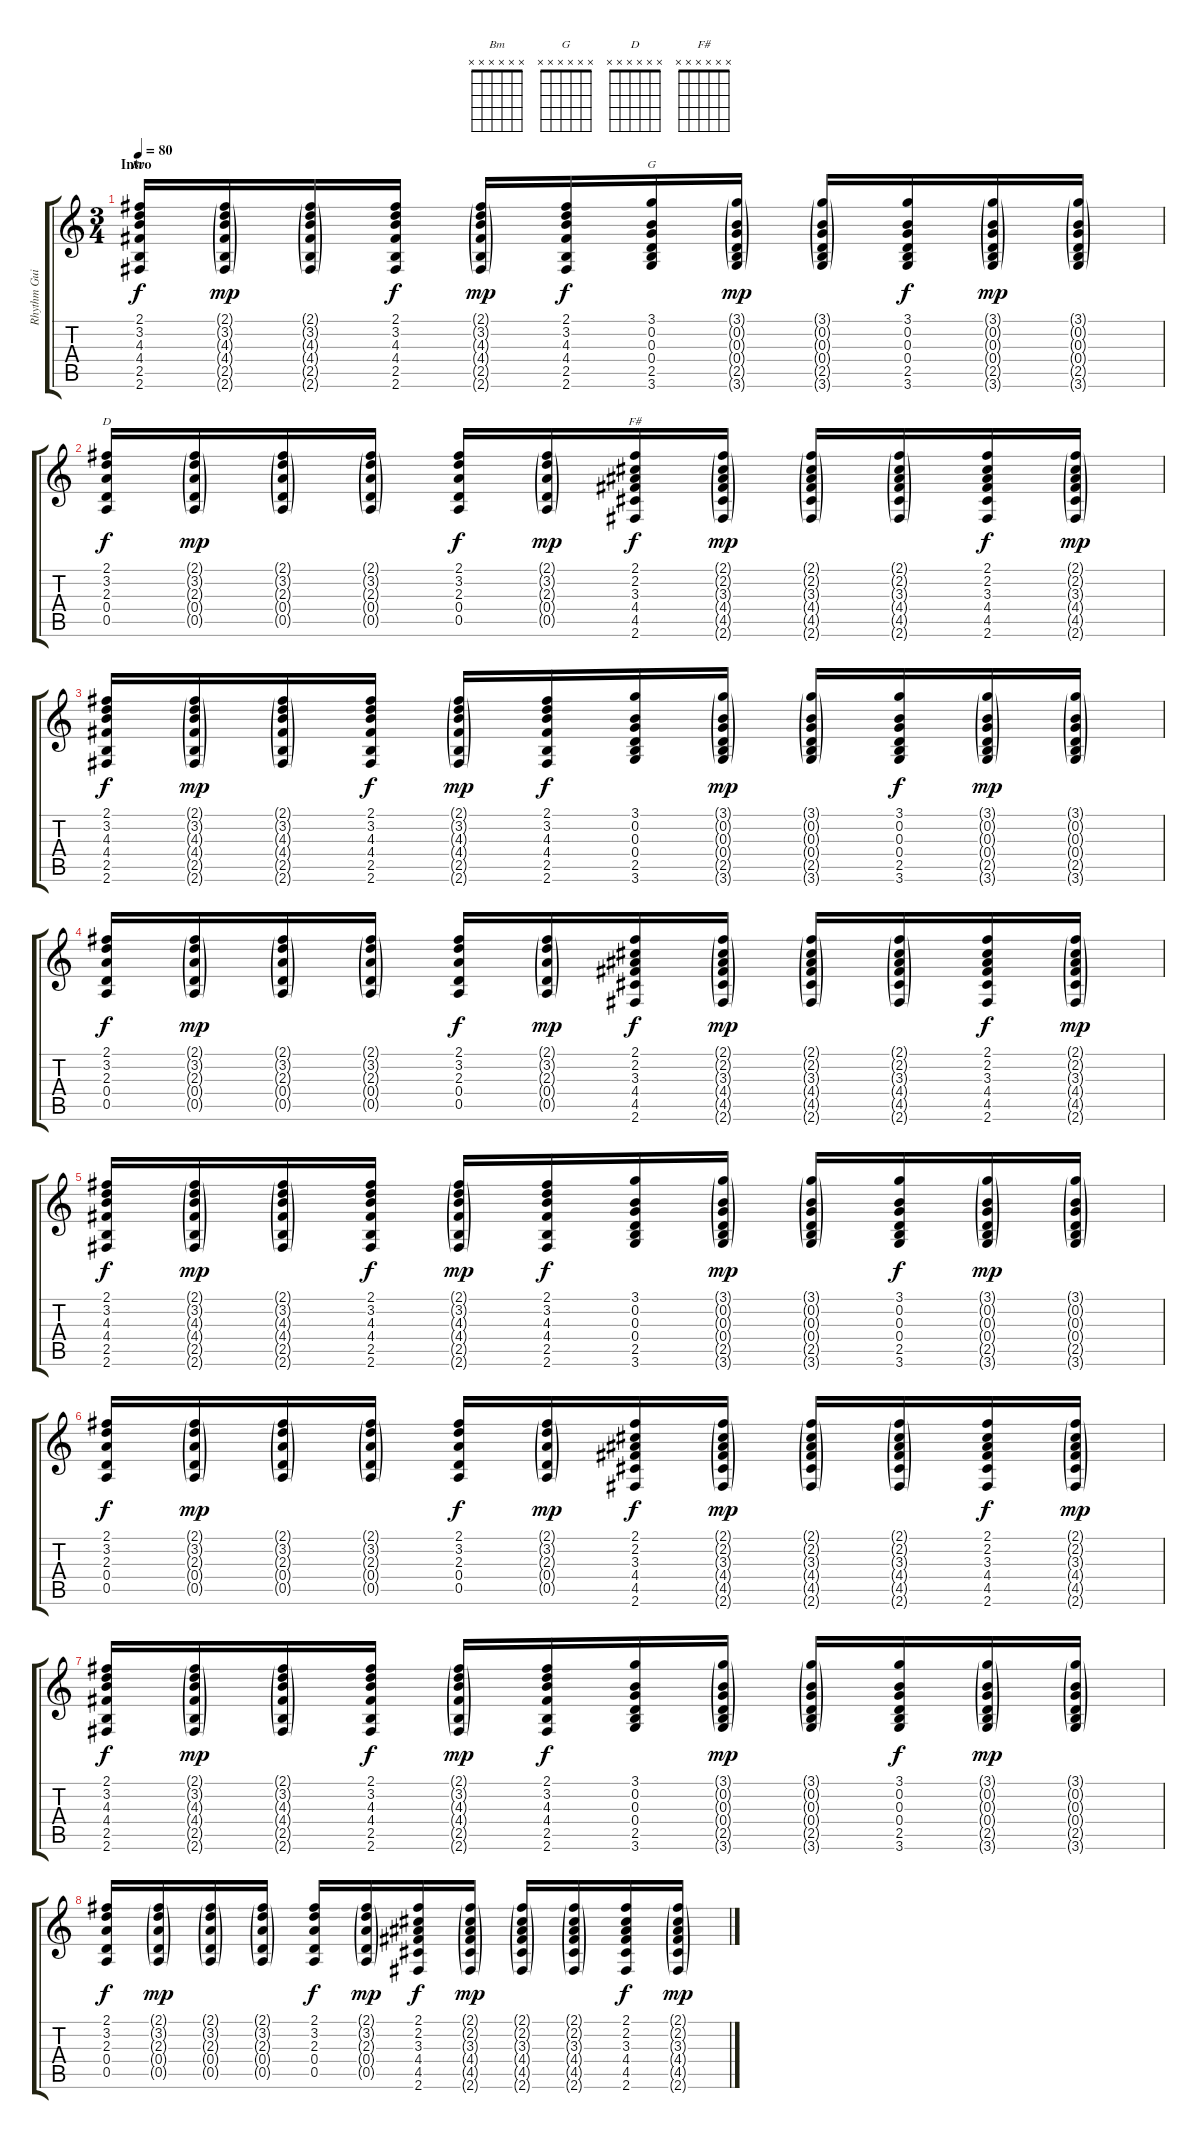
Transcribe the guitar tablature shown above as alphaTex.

\track ("Rhythm Guitar" "Rhythm Gui") {instrument acousticguitarnylon}
\staff {score tabs}
\tuning (E4 B3 G3 D3 A2 E2) {hide}
\chord ("Bm" x x x x x x)
\chord ("G" x x x x x x)
\chord ("D" x x x x x x)
\chord ("F#" x x x x x x)
\ts (3 4)
\section ("" "Intro")
\tempo 80
\clef g2
\ks c
(2.1 3.2 4.3 4.4 2.5 2.6).16{ch "Bm" dy f instrument acousticguitarnylon} (2.1{g} 3.2{g} 4.3{g} 4.4{g} 2.5{g} 2.6{g}).16{dy mp} (2.1{g} 3.2{g} 4.3{g} 4.4{g} 2.5{g} 2.6{g}).16 (2.1 3.2 4.3 4.4 2.5 2.6).16{dy f} (2.1{g} 3.2{g} 4.3{g} 4.4{g} 2.5{g} 2.6{g}).16{dy mp} (2.1 3.2 4.3 4.4 2.5 2.6).16{dy f} (3.1 0.2 0.3 0.4 2.5 3.6).16{ch "G"} (3.1{g} 0.2{g} 0.3{g} 0.4{g} 2.5{g} 3.6{g}).16{dy mp} (3.1{g} 0.2{g} 0.3{g} 0.4{g} 2.5{g} 3.6{g}).16 (3.1 0.2 0.3 0.4 2.5 3.6).16{dy f} (3.1{g} 0.2{g} 0.3{g} 0.4{g} 2.5{g} 3.6{g}).16{dy mp} (3.1{g} 0.2{g} 0.3{g} 0.4{g} 2.5{g} 3.6{g}).16 |
(2.1 3.2 2.3 0.4 0.5).16{ch "D" dy f} (2.1{g} 3.2{g} 2.3{g} 0.4{g} 0.5{g}).16{dy mp} (2.1{g} 3.2{g} 2.3{g} 0.4{g} 0.5{g}).16 (2.1{g} 3.2{g} 2.3{g} 0.4{g} 0.5{g}).16 (2.1 3.2 2.3 0.4 0.5).16{dy f} (2.1{g} 3.2{g} 2.3{g} 0.4{g} 0.5{g}).16{dy mp} (2.1 2.2 3.3 4.4 4.5 2.6).16{ch "F#" dy f} (2.1{g} 2.2{g} 3.3{g} 4.4{g} 4.5{g} 2.6{g}).16{dy mp} (2.1{g} 2.2{g} 3.3{g} 4.4{g} 4.5{g} 2.6{g}).16 (2.1{g} 2.2{g} 3.3{g} 4.4{g} 4.5{g} 2.6{g}).16 (2.1 2.2 3.3 4.4 4.5 2.6).16{dy f} (2.1{g} 2.2{g} 3.3{g} 4.4{g} 4.5{g} 2.6{g}).16{dy mp} |
(2.1 3.2 4.3 4.4 2.5 2.6).16{dy f} (2.1{g} 3.2{g} 4.3{g} 4.4{g} 2.5{g} 2.6{g}).16{dy mp} (2.1{g} 3.2{g} 4.3{g} 4.4{g} 2.5{g} 2.6{g}).16 (2.1 3.2 4.3 4.4 2.5 2.6).16{dy f} (2.1{g} 3.2{g} 4.3{g} 4.4{g} 2.5{g} 2.6{g}).16{dy mp} (2.1 3.2 4.3 4.4 2.5 2.6).16{dy f} (3.1 0.2 0.3 0.4 2.5 3.6).16 (3.1{g} 0.2{g} 0.3{g} 0.4{g} 2.5{g} 3.6{g}).16{dy mp} (3.1{g} 0.2{g} 0.3{g} 0.4{g} 2.5{g} 3.6{g}).16 (3.1 0.2 0.3 0.4 2.5 3.6).16{dy f} (3.1{g} 0.2{g} 0.3{g} 0.4{g} 2.5{g} 3.6{g}).16{dy mp} (3.1{g} 0.2{g} 0.3{g} 0.4{g} 2.5{g} 3.6{g}).16 |
(2.1 3.2 2.3 0.4 0.5).16{dy f} (2.1{g} 3.2{g} 2.3{g} 0.4{g} 0.5{g}).16{dy mp} (2.1{g} 3.2{g} 2.3{g} 0.4{g} 0.5{g}).16 (2.1{g} 3.2{g} 2.3{g} 0.4{g} 0.5{g}).16 (2.1 3.2 2.3 0.4 0.5).16{dy f} (2.1{g} 3.2{g} 2.3{g} 0.4{g} 0.5{g}).16{dy mp} (2.1 2.2 3.3 4.4 4.5 2.6).16{dy f} (2.1{g} 2.2{g} 3.3{g} 4.4{g} 4.5{g} 2.6{g}).16{dy mp} (2.1{g} 2.2{g} 3.3{g} 4.4{g} 4.5{g} 2.6{g}).16 (2.1{g} 2.2{g} 3.3{g} 4.4{g} 4.5{g} 2.6{g}).16 (2.1 2.2 3.3 4.4 4.5 2.6).16{dy f} (2.1{g} 2.2{g} 3.3{g} 4.4{g} 4.5{g} 2.6{g}).16{dy mp} |
(2.1 3.2 4.3 4.4 2.5 2.6).16{dy f} (2.1{g} 3.2{g} 4.3{g} 4.4{g} 2.5{g} 2.6{g}).16{dy mp} (2.1{g} 3.2{g} 4.3{g} 4.4{g} 2.5{g} 2.6{g}).16 (2.1 3.2 4.3 4.4 2.5 2.6).16{dy f} (2.1{g} 3.2{g} 4.3{g} 4.4{g} 2.5{g} 2.6{g}).16{dy mp} (2.1 3.2 4.3 4.4 2.5 2.6).16{dy f} (3.1 0.2 0.3 0.4 2.5 3.6).16 (3.1{g} 0.2{g} 0.3{g} 0.4{g} 2.5{g} 3.6{g}).16{dy mp} (3.1{g} 0.2{g} 0.3{g} 0.4{g} 2.5{g} 3.6{g}).16 (3.1 0.2 0.3 0.4 2.5 3.6).16{dy f} (3.1{g} 0.2{g} 0.3{g} 0.4{g} 2.5{g} 3.6{g}).16{dy mp} (3.1{g} 0.2{g} 0.3{g} 0.4{g} 2.5{g} 3.6{g}).16 |
(2.1 3.2 2.3 0.4 0.5).16{dy f} (2.1{g} 3.2{g} 2.3{g} 0.4{g} 0.5{g}).16{dy mp} (2.1{g} 3.2{g} 2.3{g} 0.4{g} 0.5{g}).16 (2.1{g} 3.2{g} 2.3{g} 0.4{g} 0.5{g}).16 (2.1 3.2 2.3 0.4 0.5).16{dy f} (2.1{g} 3.2{g} 2.3{g} 0.4{g} 0.5{g}).16{dy mp} (2.1 2.2 3.3 4.4 4.5 2.6).16{dy f} (2.1{g} 2.2{g} 3.3{g} 4.4{g} 4.5{g} 2.6{g}).16{dy mp} (2.1{g} 2.2{g} 3.3{g} 4.4{g} 4.5{g} 2.6{g}).16 (2.1{g} 2.2{g} 3.3{g} 4.4{g} 4.5{g} 2.6{g}).16 (2.1 2.2 3.3 4.4 4.5 2.6).16{dy f} (2.1{g} 2.2{g} 3.3{g} 4.4{g} 4.5{g} 2.6{g}).16{dy mp} |
(2.1 3.2 4.3 4.4 2.5 2.6).16{dy f} (2.1{g} 3.2{g} 4.3{g} 4.4{g} 2.5{g} 2.6{g}).16{dy mp} (2.1{g} 3.2{g} 4.3{g} 4.4{g} 2.5{g} 2.6{g}).16 (2.1 3.2 4.3 4.4 2.5 2.6).16{dy f} (2.1{g} 3.2{g} 4.3{g} 4.4{g} 2.5{g} 2.6{g}).16{dy mp} (2.1 3.2 4.3 4.4 2.5 2.6).16{dy f} (3.1 0.2 0.3 0.4 2.5 3.6).16 (3.1{g} 0.2{g} 0.3{g} 0.4{g} 2.5{g} 3.6{g}).16{dy mp} (3.1{g} 0.2{g} 0.3{g} 0.4{g} 2.5{g} 3.6{g}).16 (3.1 0.2 0.3 0.4 2.5 3.6).16{dy f} (3.1{g} 0.2{g} 0.3{g} 0.4{g} 2.5{g} 3.6{g}).16{dy mp} (3.1{g} 0.2{g} 0.3{g} 0.4{g} 2.5{g} 3.6{g}).16 |
(2.1 3.2 2.3 0.4 0.5).16{dy f} (2.1{g} 3.2{g} 2.3{g} 0.4{g} 0.5{g}).16{dy mp} (2.1{g} 3.2{g} 2.3{g} 0.4{g} 0.5{g}).16 (2.1{g} 3.2{g} 2.3{g} 0.4{g} 0.5{g}).16 (2.1 3.2 2.3 0.4 0.5).16{dy f} (2.1{g} 3.2{g} 2.3{g} 0.4{g} 0.5{g}).16{dy mp} (2.1 2.2 3.3 4.4 4.5 2.6).16{dy f} (2.1{g} 2.2{g} 3.3{g} 4.4{g} 4.5{g} 2.6{g}).16{dy mp} (2.1{g} 2.2{g} 3.3{g} 4.4{g} 4.5{g} 2.6{g}).16 (2.1{g} 2.2{g} 3.3{g} 4.4{g} 4.5{g} 2.6{g}).16 (2.1 2.2 3.3 4.4 4.5 2.6).16{dy f} (2.1{g} 2.2{g} 3.3{g} 4.4{g} 4.5{g} 2.6{g}).16{dy mp}
